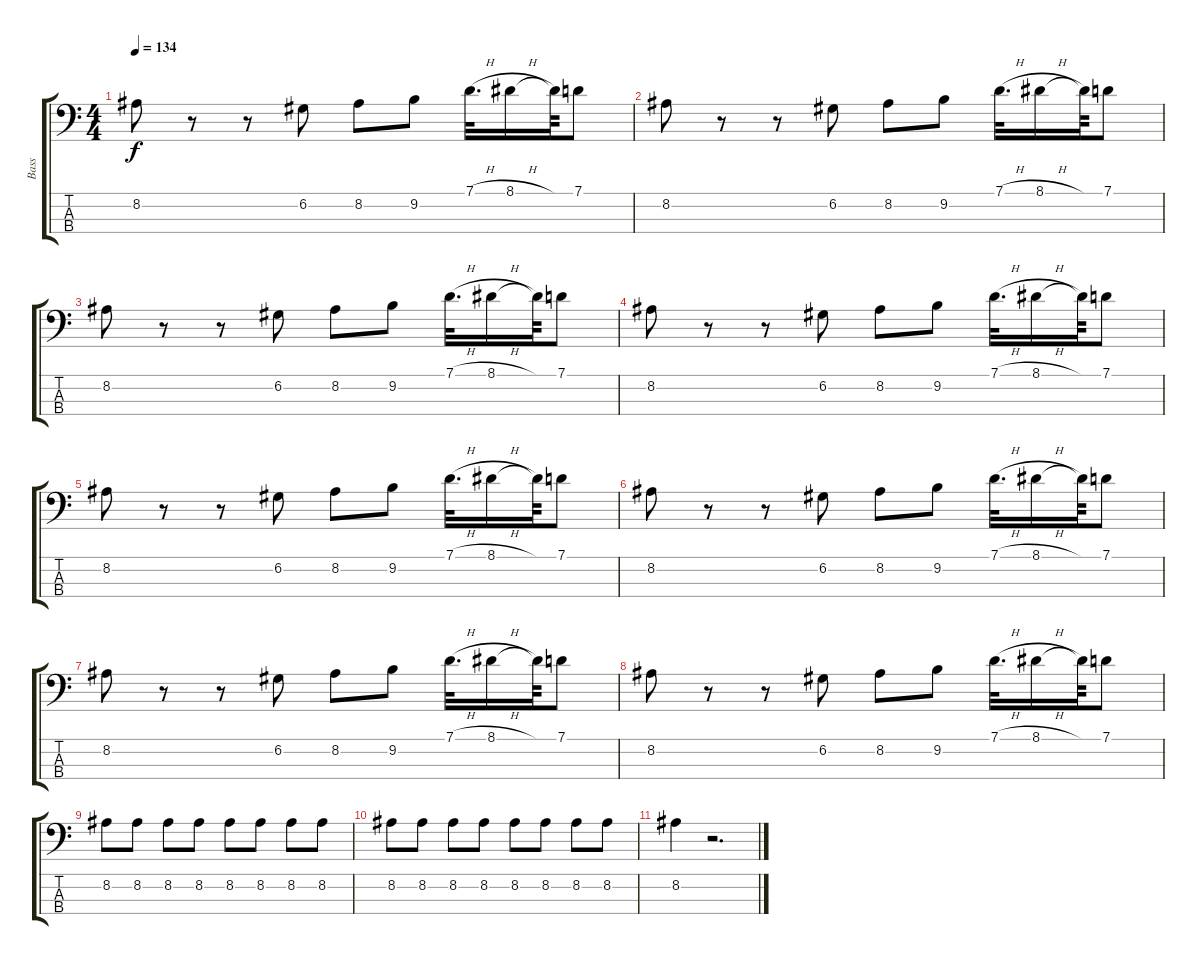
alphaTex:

\track ("Bass" "Bass") {instrument electricbasspick}
\staff {score tabs}
\tuning (G2 D2 A1 E1) {hide}
\ts (4 4)
\tempo 134
\clef f4
\ks c
8.2.8{dy f} r.8 r.8 6.2.8 8.2.8 9.2.8 7.1{h}.32{d} 8.1{h}.16 8.1{t}.64 7.1.8 |
8.2.8 r.8 r.8 6.2.8 8.2.8 9.2.8 7.1{h}.32{d} 8.1{h}.16 8.1{t}.64 7.1.8 |
8.2.8 r.8 r.8 6.2.8 8.2.8 9.2.8 7.1{h}.32{d} 8.1{h}.16 8.1{t}.64 7.1.8 |
8.2.8 r.8 r.8 6.2.8 8.2.8 9.2.8 7.1{h}.32{d} 8.1{h}.16 8.1{t}.64 7.1.8 |
8.2.8 r.8 r.8 6.2.8 8.2.8 9.2.8 7.1{h}.32{d} 8.1{h}.16 8.1{t}.64 7.1.8 |
8.2.8 r.8 r.8 6.2.8 8.2.8 9.2.8 7.1{h}.32{d} 8.1{h}.16 8.1{t}.64 7.1.8 |
8.2.8 r.8 r.8 6.2.8 8.2.8 9.2.8 7.1{h}.32{d} 8.1{h}.16 8.1{t}.64 7.1.8 |
8.2.8 r.8 r.8 6.2.8 8.2.8 9.2.8 7.1{h}.32{d} 8.1{h}.16 8.1{t}.64 7.1.8 |
8.2.8 8.2.8 8.2.8 8.2.8 8.2.8 8.2.8 8.2.8 8.2.8 |
8.2.8 8.2.8 8.2.8 8.2.8 8.2.8 8.2.8 8.2.8 8.2.8 |
8.2.4 r.2{d}
